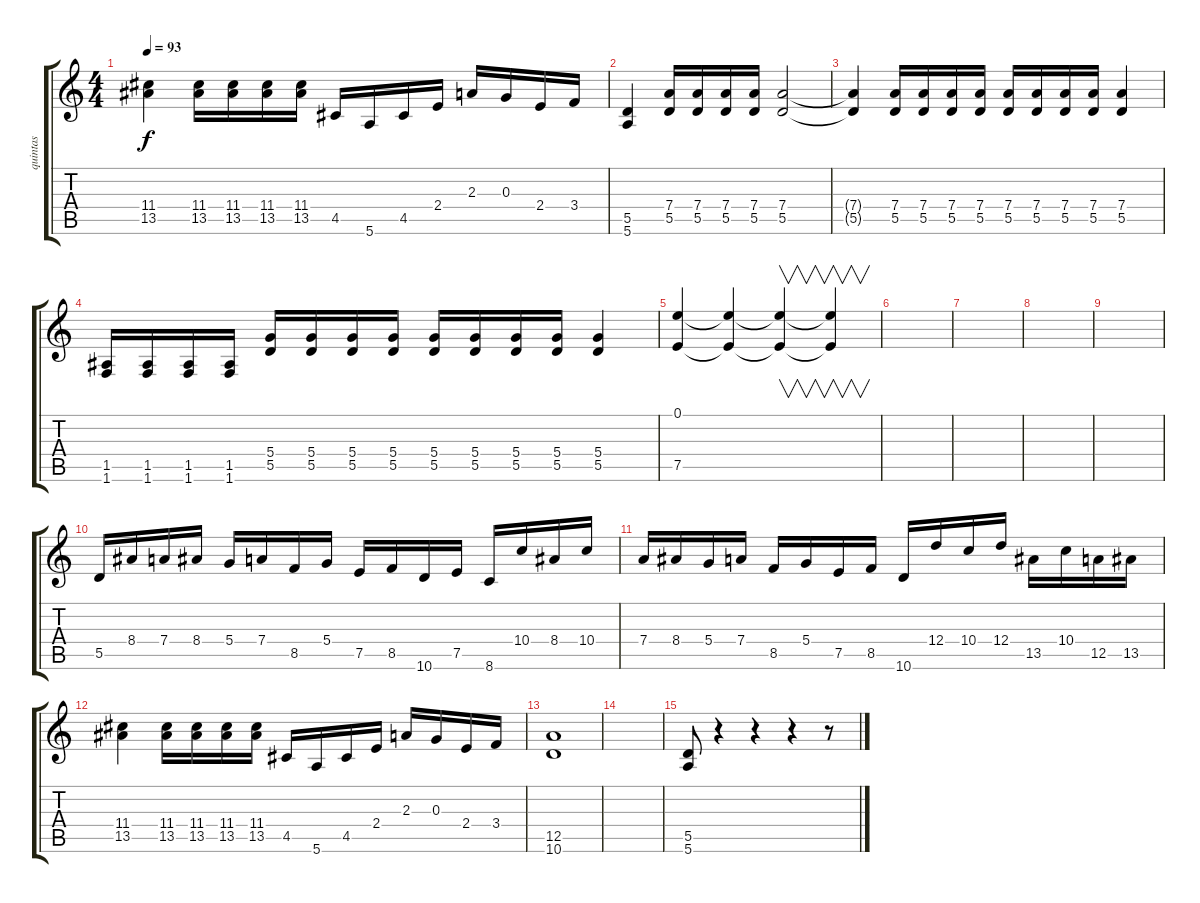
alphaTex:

\track ("quintas" "quintas") {instrument overdrivenguitar}
\staff {score tabs}
\tuning (E4 B3 G3 D3 A2 E2) {hide}
\ts (4 4)
\tempo 93
\clef g2
\ks c
(11.4 13.5).4{dy f} (11.4 13.5).16 (11.4 13.5).16 (11.4 13.5).16 (11.4 13.5).16 4.5.16 5.6.16 4.5.16 2.4.16 2.3.16 0.3.16 2.4.16 3.4.16 |
(5.5 5.6).4 (7.4 5.5).16 (7.4 5.5).16 (7.4 5.5).16 (7.4 5.5).16 (7.4 5.5).2 |
(7.4{t} 5.5{t}).4 (7.4 5.5).16 (7.4 5.5).16 (7.4 5.5).16 (7.4 5.5).16 (7.4 5.5).16 (7.4 5.5).16 (7.4 5.5).16 (7.4 5.5).16 (7.4 5.5).4 |
(1.5 1.6).16 (1.5 1.6).16 (1.5 1.6).16 (1.5 1.6).16 (5.4 5.5).16 (5.4 5.5).16 (5.4 5.5).16 (5.4 5.5).16 (5.4 5.5).16 (5.4 5.5).16 (5.4 5.5).16 (5.4 5.5).16 (5.4 5.5).4 |
(0.1 7.5).4 (0.1{t} 7.5{t}).4 (0.1{t} 7.5{t}).4{v} (0.1{t} 7.5{t}).4{v} |
|
|
|
|
5.5.16 8.4.16 7.4.16 8.4.16 5.4.16 7.4.16 8.5.16 5.4.16 7.5.16 8.5.16 10.6.16 7.5.16 8.6.16 10.4.16 8.4.16 10.4.16 |
7.4.16 8.4.16 5.4.16 7.4.16 8.5.16 5.4.16 7.5.16 8.5.16 10.6.16 12.4.16 10.4.16 12.4.16 13.5.16 10.4.16 12.5.16 13.5.16 |
(11.4 13.5).4 (11.4 13.5).16 (11.4 13.5).16 (11.4 13.5).16 (11.4 13.5).16 4.5.16 5.6.16 4.5.16 2.4.16 2.3.16 0.3.16 2.4.16 3.4.16 |
(12.5 10.6).1 |
|
(5.5 5.6).8 r.4 r.4 r.4 r.8
